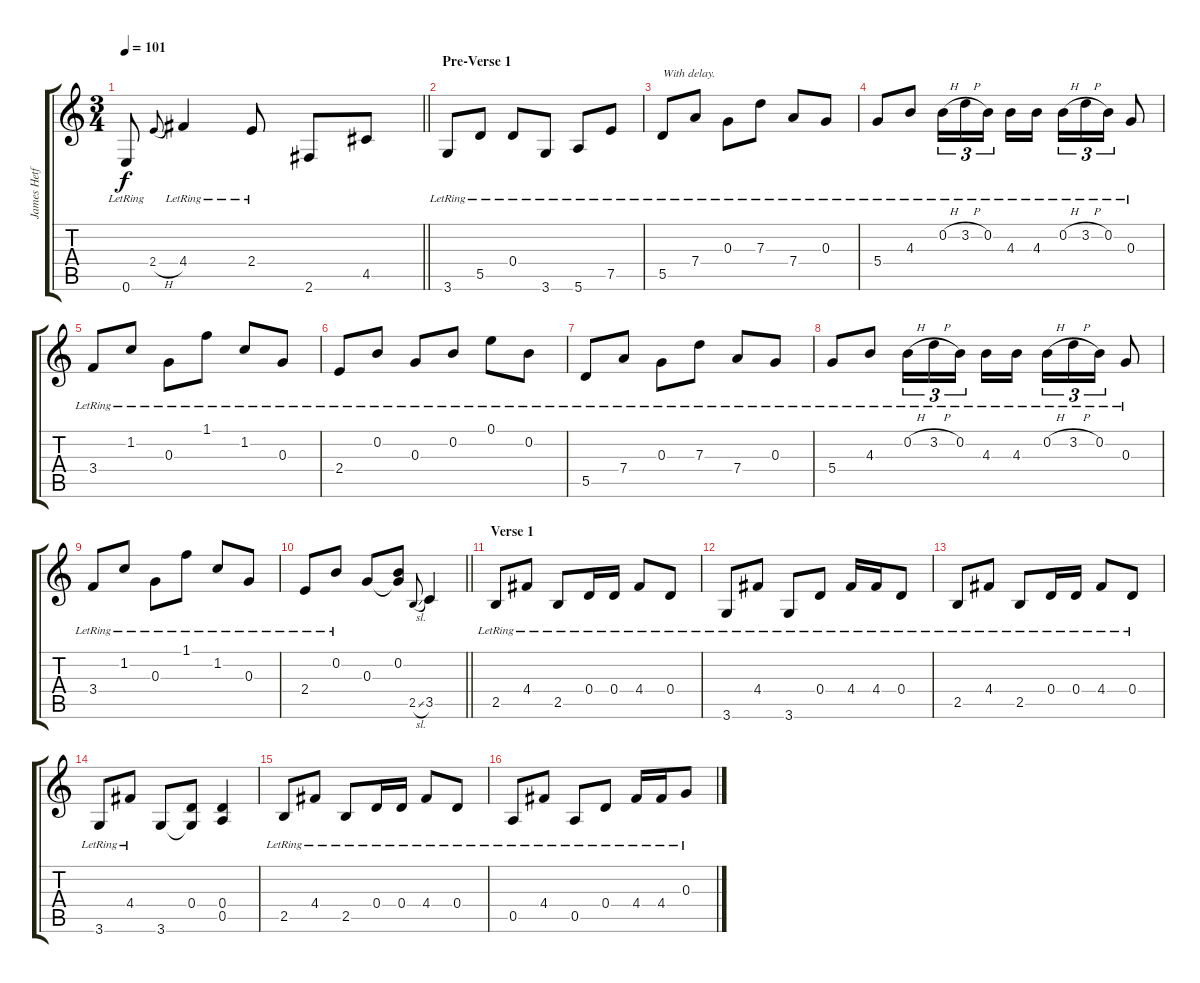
\track ("James Hetfield (Clean)" "James Hetf") {instrument electricguitarclean}
\staff {score tabs}
\tuning (E4 B3 G3 D3 A2 E2) {hide}
\ts (3 4)
\tempo 101
\clef g2
\barLineRight lightlight
\ks c
0.6{lr}.8{dy f} 2.4{h}.8{gr onbeat} 4.4{lr}.4 2.4{lr}.8 2.6.8 4.5.8 |
\section ("" "Pre-Verse 1")
3.6{lr}.8 5.5{lr}.8 0.4{lr}.8 3.6{lr}.8 5.6{lr}.8 7.5{lr}.8 |
5.5{lr}.8{txt "With delay." volume 16} 7.4{lr}.8 0.3{lr}.8 7.3{lr}.8 7.4{lr}.8 0.3{lr}.8 |
5.4{lr}.8 4.3{lr}.8 0.2{h lr}.16{tu (3 2)} 3.2{h lr}.16{tu (3 2)} 0.2{lr}.16{tu (3 2) beam splitsecondary} 4.3{lr}.16 4.3{lr}.16 0.2{h lr}.16{tu (3 2)} 3.2{h lr}.16{tu (3 2)} 0.2{lr}.16{tu (3 2)} 0.3{lr}.8 |
3.4{lr}.8 1.2{lr}.8 0.3{lr}.8 1.1{lr}.8 1.2{lr}.8 0.3{lr}.8 |
2.4{lr}.8 0.2{lr}.8 0.3{lr}.8 0.2{lr}.8 0.1{lr}.8 0.2{lr}.8 |
5.5{lr}.8 7.4{lr}.8 0.3{lr}.8 7.3{lr}.8 7.4{lr}.8 0.3{lr}.8 |
5.4{lr}.8 4.3{lr}.8 0.2{h lr}.16{tu (3 2)} 3.2{h lr}.16{tu (3 2)} 0.2{lr}.16{tu (3 2) beam splitsecondary} 4.3{lr}.16 4.3{lr}.16 0.2{h lr}.16{tu (3 2)} 3.2{h lr}.16{tu (3 2)} 0.2{lr}.16{tu (3 2)} 0.3{lr}.8 |
3.4{lr}.8 1.2{lr}.8 0.3{lr}.8 1.1{lr}.8 1.2{lr}.8 0.3{lr}.8 |
\barLineRight lightlight
2.4{lr}.8 0.2{lr}.8 0.3.8 (0.2 0.3{t}).8 2.5{sl}.8{gr onbeat} 3.5.4 |
\section ("" "Verse 1")
2.5{lr}.8{volume 14} 4.4{lr}.8 2.5{lr}.8 0.4{lr}.16 0.4{lr}.16 4.4{lr}.8 0.4{lr}.8 |
3.6{lr}.8 4.4{lr}.8 3.6{lr}.8 0.4{lr}.8 4.4{lr}.16 4.4{lr}.16 0.4{lr}.8 |
2.5{lr}.8 4.4{lr}.8 2.5{lr}.8 0.4{lr}.16 0.4{lr}.16 4.4{lr}.8 0.4{lr}.8 |
3.6{lr}.8 4.4{lr}.8 3.6.8 (0.4 3.6{t}).8 (0.4 0.5).4 |
2.5{lr}.8 4.4{lr}.8 2.5{lr}.8 0.4{lr}.16 0.4{lr}.16 4.4{lr}.8 0.4{lr}.8 |
0.5{lr}.8 4.4{lr}.8 0.5{lr}.8 0.4{lr}.8 4.4{lr}.16 4.4{lr}.16 0.3{lr}.8
